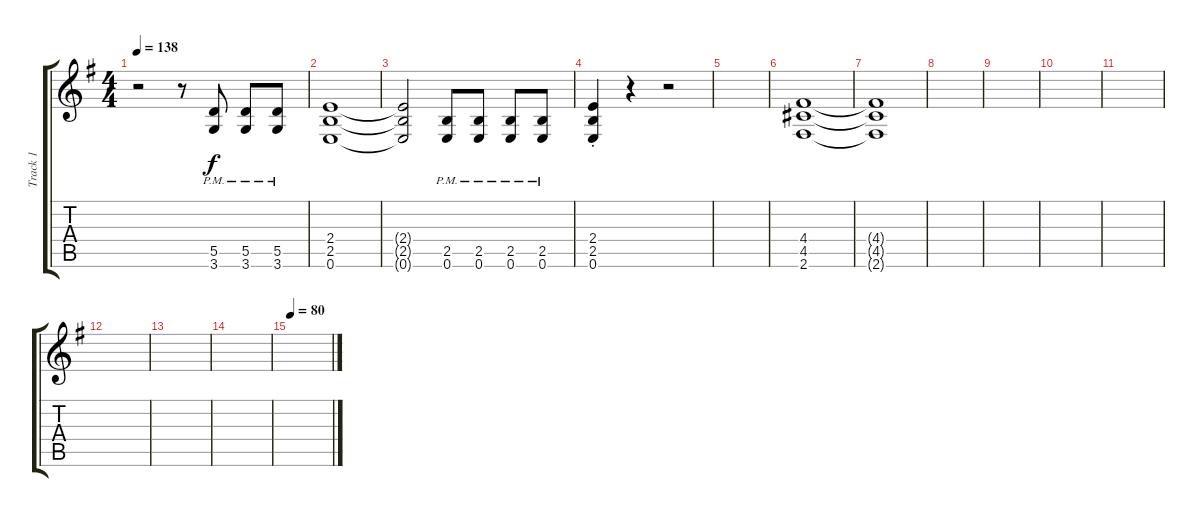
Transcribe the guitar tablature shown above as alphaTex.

\track ("Track 1" "Track 1") {instrument distortionguitar}
\staff {score tabs}
\tuning (E4 B3 G3 D3 A2 E2) {hide}
\ts (4 4)
\tempo 138
\clef g2
\ks g
r.2{dy f} r.8 (5.5{pm} 3.6{pm}).8 (5.5{pm} 3.6{pm}).8 (5.5{pm} 3.6{pm}).8 |
(2.4 2.5 0.6).1 |
(2.4{t} 2.5{t} 0.6{t}).2 (2.5{pm} 0.6{pm}).8 (2.5{pm} 0.6{pm}).8 (2.5{pm} 0.6{pm}).8 (2.5{pm} 0.6{pm}).8 |
(2.4{st} 2.5{st} 0.6{st}).4 r.4 r.2 |
|
(4.4 4.5 2.6).1{volume 0} |
(4.4{t} 4.5{t} 2.6{t}).1 |
|
|
|
|
|
|
|
\tempo 80
